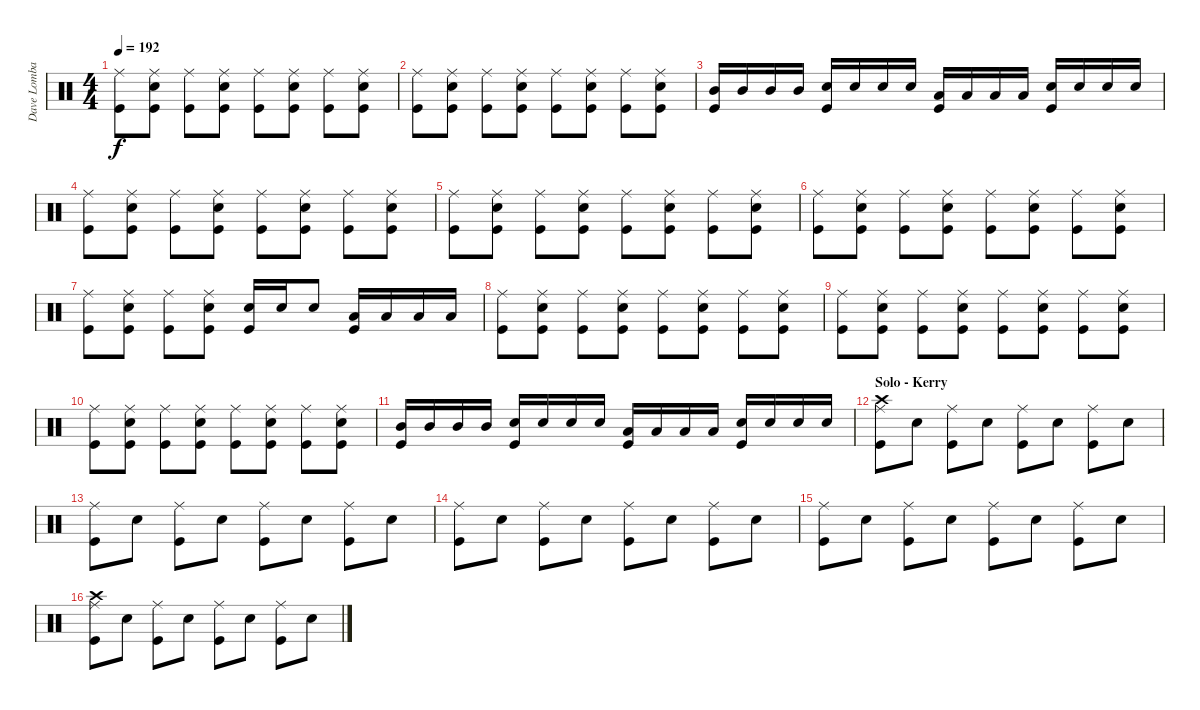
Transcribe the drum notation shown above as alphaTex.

\track ("Dave Lombardo" "Dave Lomba") {instrument percussion}
\staff {score}
\articulation defaults
\ts (4 4)
\tempo 192
\clef neutral
\ks c
("Ride (middle)" "Kick (hit)").8{dy f} ("Ride (middle)" "Snare (hit) 2" "Kick (hit)").8 ("Ride (middle)" "Kick (hit)").8 ("Ride (middle)" "Snare (hit) 2" "Kick (hit)").8 ("Ride (middle)" "Kick (hit)").8 ("Ride (middle)" "Snare (hit) 2" "Kick (hit)").8 ("Ride (middle)" "Kick (hit)").8 ("Ride (middle)" "Snare (hit) 2" "Kick (hit)").8 |
("Ride (middle)" "Kick (hit)").8 ("Ride (middle)" "Snare (hit) 2" "Kick (hit)").8 ("Ride (middle)" "Kick (hit)").8 ("Ride (middle)" "Snare (hit) 2" "Kick (hit)").8 ("Ride (middle)" "Kick (hit)").8 ("Ride (middle)" "Snare (hit) 2" "Kick (hit)").8 ("Ride (middle)" "Kick (hit)").8 ("Ride (middle)" "Snare (hit) 2" "Kick (hit)").8 |
("Kick (hit)" "Mid Tom (hit)").16 "Mid Tom (hit)".16 "Mid Tom (hit)".16 "Mid Tom (hit)".16 ("Kick (hit)" "Snare (hit) 2").16 "Snare (hit) 2".16 "Snare (hit) 2".16 "Snare (hit) 2".16 ("Kick (hit)" "Low Tom (hit)").16 "Low Tom (hit)".16 "Low Tom (hit)".16 "Low Tom (hit)".16 ("Kick (hit)" "Snare (hit) 2").16 "Snare (hit) 2".16 "Snare (hit) 2".16 "Snare (hit) 2".16 |
("Ride (middle)" "Kick (hit)").8 ("Ride (middle)" "Snare (hit) 2" "Kick (hit)").8 ("Ride (middle)" "Kick (hit)").8 ("Ride (middle)" "Snare (hit) 2" "Kick (hit)").8 ("Ride (middle)" "Kick (hit)").8 ("Ride (middle)" "Snare (hit) 2" "Kick (hit)").8 ("Ride (middle)" "Kick (hit)").8 ("Ride (middle)" "Snare (hit) 2" "Kick (hit)").8 |
("Ride (middle)" "Kick (hit)").8 ("Ride (middle)" "Snare (hit) 2" "Kick (hit)").8 ("Ride (middle)" "Kick (hit)").8 ("Ride (middle)" "Snare (hit) 2" "Kick (hit)").8 ("Ride (middle)" "Kick (hit)").8 ("Ride (middle)" "Snare (hit) 2" "Kick (hit)").8 ("Ride (middle)" "Kick (hit)").8 ("Ride (middle)" "Snare (hit) 2" "Kick (hit)").8 |
("Ride (middle)" "Kick (hit)").8 ("Ride (middle)" "Snare (hit) 2" "Kick (hit)").8 ("Ride (middle)" "Kick (hit)").8 ("Ride (middle)" "Snare (hit) 2" "Kick (hit)").8 ("Ride (middle)" "Kick (hit)").8 ("Ride (middle)" "Snare (hit) 2" "Kick (hit)").8 ("Ride (middle)" "Kick (hit)").8 ("Ride (middle)" "Snare (hit) 2" "Kick (hit)").8 |
("Ride (middle)" "Kick (hit)").8 ("Ride (middle)" "Snare (hit) 2" "Kick (hit)").8 ("Ride (middle)" "Kick (hit)").8 ("Ride (middle)" "Snare (hit) 2" "Kick (hit)").8 ("Snare (hit) 2" "Kick (hit)").16 "Snare (hit) 2".16 "Snare (hit) 2".8 ("Low Tom (hit)" "Kick (hit)").16 "Low Tom (hit)".16 "Low Tom (hit)".16 "Low Tom (hit)".16 |
("Ride (middle)" "Kick (hit)").8 ("Ride (middle)" "Snare (hit) 2" "Kick (hit)").8 ("Ride (middle)" "Kick (hit)").8 ("Ride (middle)" "Snare (hit) 2" "Kick (hit)").8 ("Ride (middle)" "Kick (hit)").8 ("Ride (middle)" "Snare (hit) 2" "Kick (hit)").8 ("Ride (middle)" "Kick (hit)").8 ("Ride (middle)" "Snare (hit) 2" "Kick (hit)").8 |
("Ride (middle)" "Kick (hit)").8 ("Ride (middle)" "Snare (hit) 2" "Kick (hit)").8 ("Ride (middle)" "Kick (hit)").8 ("Ride (middle)" "Snare (hit) 2" "Kick (hit)").8 ("Ride (middle)" "Kick (hit)").8 ("Ride (middle)" "Snare (hit) 2" "Kick (hit)").8 ("Ride (middle)" "Kick (hit)").8 ("Ride (middle)" "Snare (hit) 2" "Kick (hit)").8 |
("Ride (middle)" "Kick (hit)").8 ("Ride (middle)" "Snare (hit) 2" "Kick (hit)").8 ("Ride (middle)" "Kick (hit)").8 ("Ride (middle)" "Snare (hit) 2" "Kick (hit)").8 ("Ride (middle)" "Kick (hit)").8 ("Ride (middle)" "Snare (hit) 2" "Kick (hit)").8 ("Ride (middle)" "Kick (hit)").8 ("Ride (middle)" "Snare (hit) 2" "Kick (hit)").8 |
("Kick (hit)" "Mid Tom (hit)").16 "Mid Tom (hit)".16 "Mid Tom (hit)".16 "Mid Tom (hit)".16 ("Kick (hit)" "Snare (hit) 2").16 "Snare (hit) 2".16 "Snare (hit) 2".16 "Snare (hit) 2".16 ("Kick (hit)" "Low Tom (hit)").16 "Low Tom (hit)".16 "Low Tom (hit)".16 "Low Tom (hit)".16 ("Kick (hit)" "Snare (hit) 2").16 "Snare (hit) 2".16 "Snare (hit) 2".16 "Snare (hit) 2".16 |
\section ("" "Solo - Kerry")
("Crash high (hit)" "Ride (middle)" "Kick (hit)").8 "Snare (hit) 2".8 ("Ride (middle)" "Kick (hit)").8 "Snare (hit) 2".8 ("Ride (middle)" "Kick (hit)").8 "Snare (hit) 2".8 ("Ride (middle)" "Kick (hit)").8 "Snare (hit) 2".8 |
("Ride (middle)" "Kick (hit)").8 "Snare (hit) 2".8 ("Ride (middle)" "Kick (hit)").8 "Snare (hit) 2".8 ("Ride (middle)" "Kick (hit)").8 "Snare (hit) 2".8 ("Ride (middle)" "Kick (hit)").8 "Snare (hit) 2".8 |
("Ride (middle)" "Kick (hit)").8 "Snare (hit) 2".8 ("Ride (middle)" "Kick (hit)").8 "Snare (hit) 2".8 ("Ride (middle)" "Kick (hit)").8 "Snare (hit) 2".8 ("Ride (middle)" "Kick (hit)").8 "Snare (hit) 2".8 |
("Ride (middle)" "Kick (hit)").8 "Snare (hit) 2".8 ("Ride (middle)" "Kick (hit)").8 "Snare (hit) 2".8 ("Ride (middle)" "Kick (hit)").8 "Snare (hit) 2".8 ("Ride (middle)" "Kick (hit)").8 "Snare (hit) 2".8 |
("Crash high (hit)" "Ride (middle)" "Kick (hit)").8 "Snare (hit) 2".8 ("Ride (middle)" "Kick (hit)").8 "Snare (hit) 2".8 ("Ride (middle)" "Kick (hit)").8 "Snare (hit) 2".8 ("Ride (middle)" "Kick (hit)").8 "Snare (hit) 2".8
